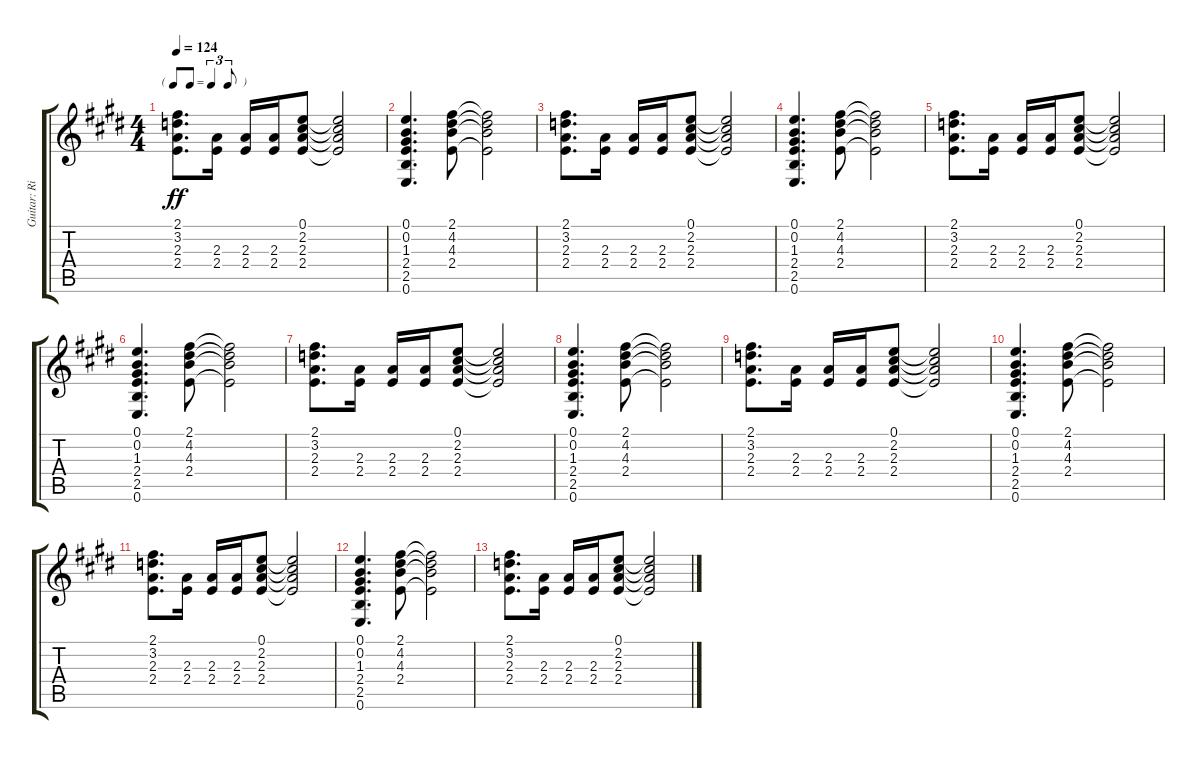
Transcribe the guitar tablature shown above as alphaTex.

\track ("Guitar: Rik" "Guitar: Ri") {instrument electricguitarclean}
\staff {score tabs}
\tuning (E4 B3 G3 D3 A2 E2) {hide}
\ts (4 4)
\tf triplet8th
\tempo 124
\clef g2
\ks e
(2.1 3.2 2.3 2.4).8{d dy ff} (2.3 2.4).16 (2.3 2.4).16 (2.3 2.4).16 (0.1 2.2 2.3 2.4).8 (0.1{t} 2.2{t} 2.3{t} 2.4{t}).2 |
(0.1 0.2 1.3 2.4 2.5 0.6).4{d} (2.1 4.2 4.3 2.4).8 (2.1{t} 4.2{t} 4.3{t} 2.4{t}).2 |
(2.1 3.2 2.3 2.4).8{d} (2.3 2.4).16 (2.3 2.4).16 (2.3 2.4).16 (0.1 2.2 2.3 2.4).8 (0.1{t} 2.2{t} 2.3{t} 2.4{t}).2 |
(0.1 0.2 1.3 2.4 2.5 0.6).4{d} (2.1 4.2 4.3 2.4).8 (2.1{t} 4.2{t} 4.3{t} 2.4{t}).2 |
(2.1 3.2 2.3 2.4).8{d} (2.3 2.4).16 (2.3 2.4).16 (2.3 2.4).16 (0.1 2.2 2.3 2.4).8 (0.1{t} 2.2{t} 2.3{t} 2.4{t}).2 |
(0.1 0.2 1.3 2.4 2.5 0.6).4{d} (2.1 4.2 4.3 2.4).8 (2.1{t} 4.2{t} 4.3{t} 2.4{t}).2 |
(2.1 3.2 2.3 2.4).8{d} (2.3 2.4).16 (2.3 2.4).16 (2.3 2.4).16 (0.1 2.2 2.3 2.4).8 (0.1{t} 2.2{t} 2.3{t} 2.4{t}).2 |
(0.1 0.2 1.3 2.4 2.5 0.6).4{d} (2.1 4.2 4.3 2.4).8 (2.1{t} 4.2{t} 4.3{t} 2.4{t}).2 |
(2.1 3.2 2.3 2.4).8{d} (2.3 2.4).16 (2.3 2.4).16 (2.3 2.4).16 (0.1 2.2 2.3 2.4).8 (0.1{t} 2.2{t} 2.3{t} 2.4{t}).2 |
(0.1 0.2 1.3 2.4 2.5 0.6).4{d} (2.1 4.2 4.3 2.4).8 (2.1{t} 4.2{t} 4.3{t} 2.4{t}).2 |
(2.1 3.2 2.3 2.4).8{d} (2.3 2.4).16 (2.3 2.4).16 (2.3 2.4).16 (0.1 2.2 2.3 2.4).8 (0.1{t} 2.2{t} 2.3{t} 2.4{t}).2 |
(0.1 0.2 1.3 2.4 2.5 0.6).4{d} (2.1 4.2 4.3 2.4).8 (2.1{t} 4.2{t} 4.3{t} 2.4{t}).2 |
(2.1 3.2 2.3 2.4).8{d} (2.3 2.4).16 (2.3 2.4).16 (2.3 2.4).16 (0.1 2.2 2.3 2.4).8 (0.1{t} 2.2{t} 2.3{t} 2.4{t}).2
